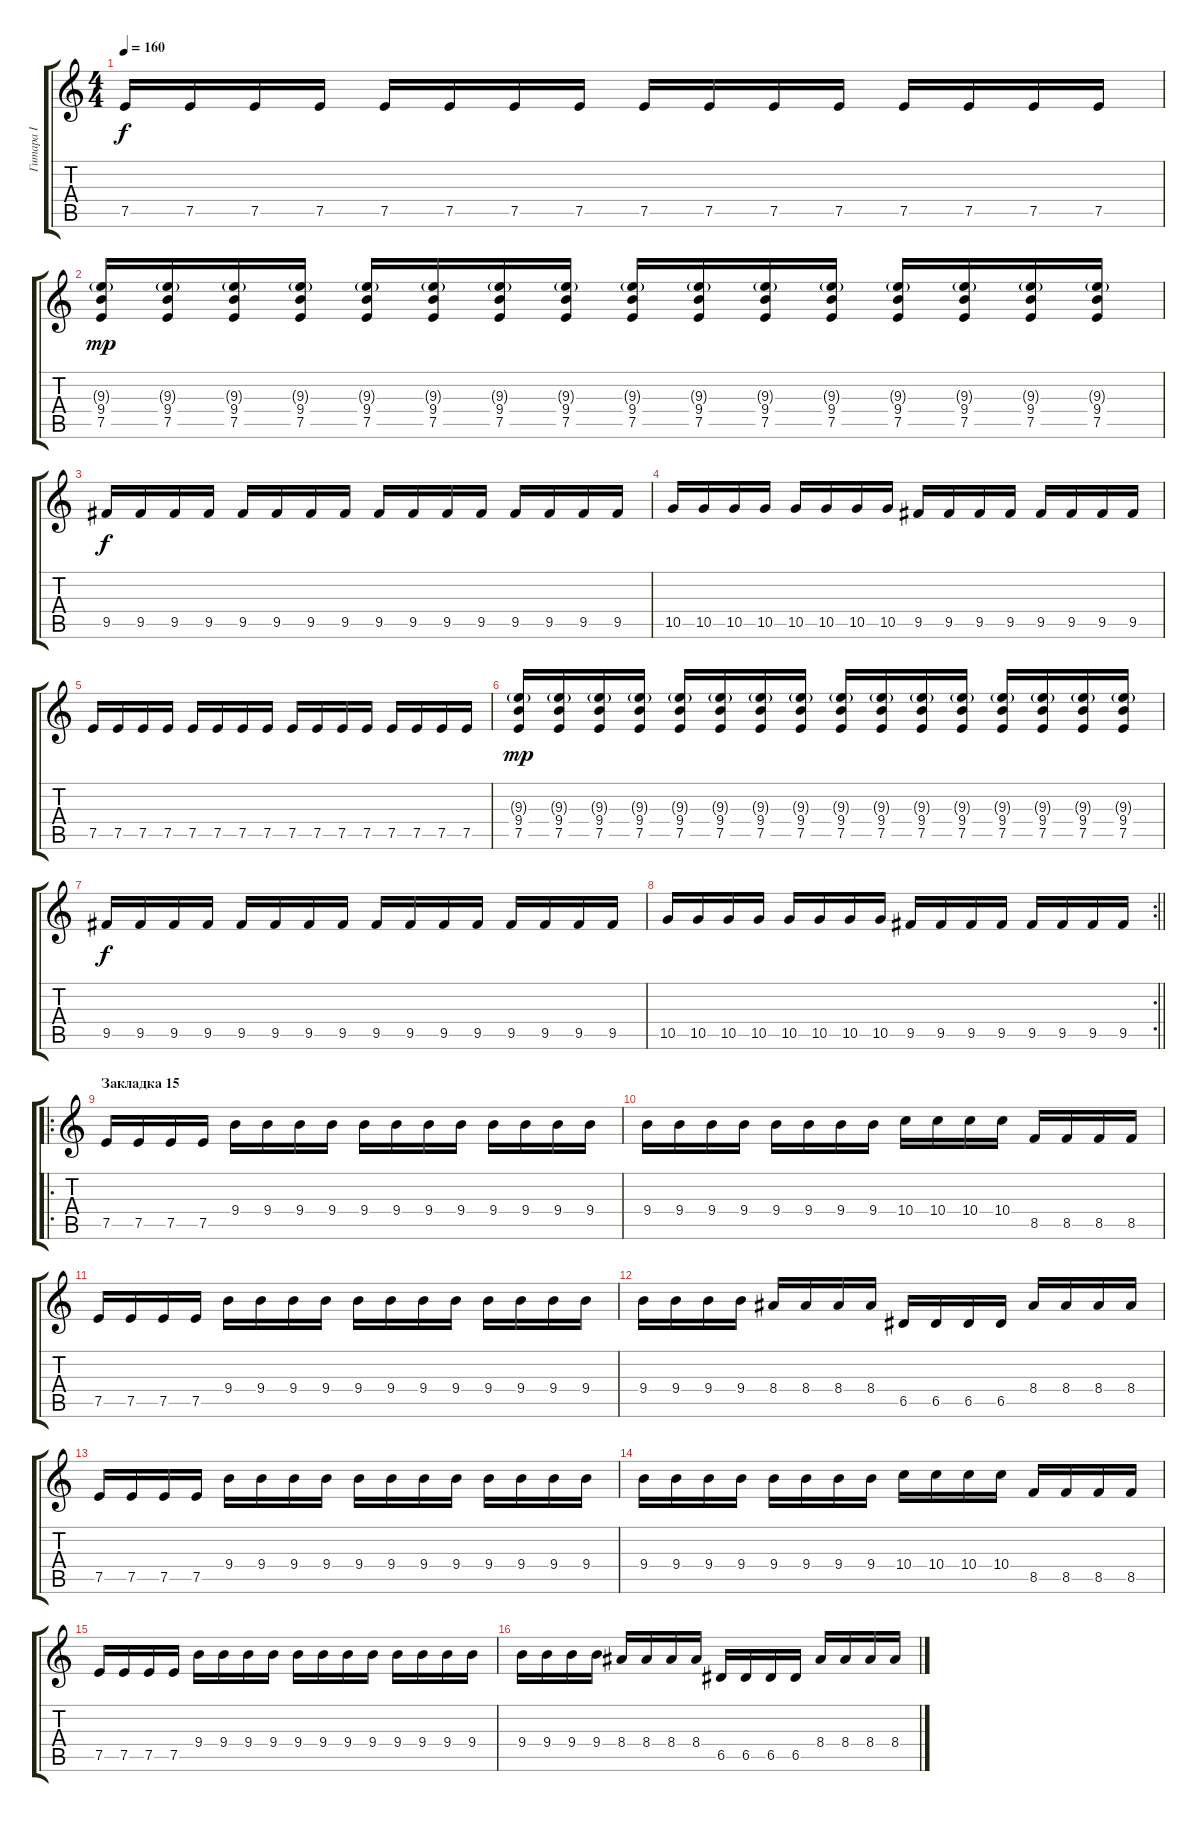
\track ("Гитара I" "Гитара I") {instrument distortionguitar}
\staff {score tabs}
\tuning (E4 B3 G3 D3 A2 E2) {hide}
\ts (4 4)
\tempo 160
\clef g2
\ks c
7.5.16{dy f} 7.5.16 7.5.16 7.5.16 7.5.16 7.5.16 7.5.16 7.5.16 7.5.16 7.5.16 7.5.16 7.5.16 7.5.16 7.5.16 7.5.16 7.5.16 |
(9.3{g} 9.4 7.5).16{dy mp} (9.3{g} 9.4 7.5).16 (9.3{g} 9.4 7.5).16 (9.3{g} 9.4 7.5).16 (9.3{g} 9.4 7.5).16 (9.3{g} 9.4 7.5).16 (9.3{g} 9.4 7.5).16 (9.3{g} 9.4 7.5).16 (9.3{g} 9.4 7.5).16 (9.3{g} 9.4 7.5).16 (9.3{g} 9.4 7.5).16 (9.3{g} 9.4 7.5).16 (9.3{g} 9.4 7.5).16 (9.3{g} 9.4 7.5).16 (9.3{g} 9.4 7.5).16 (9.3{g} 9.4 7.5).16 |
9.5.16{dy f} 9.5.16 9.5.16 9.5.16 9.5.16 9.5.16 9.5.16 9.5.16 9.5.16 9.5.16 9.5.16 9.5.16 9.5.16 9.5.16 9.5.16 9.5.16 |
10.5.16 10.5.16 10.5.16 10.5.16 10.5.16 10.5.16 10.5.16 10.5.16 9.5.16 9.5.16 9.5.16 9.5.16 9.5.16 9.5.16 9.5.16 9.5.16 |
7.5.16 7.5.16 7.5.16 7.5.16 7.5.16 7.5.16 7.5.16 7.5.16 7.5.16 7.5.16 7.5.16 7.5.16 7.5.16 7.5.16 7.5.16 7.5.16 |
(9.3{g} 9.4 7.5).16{dy mp} (9.3{g} 9.4 7.5).16 (9.3{g} 9.4 7.5).16 (9.3{g} 9.4 7.5).16 (9.3{g} 9.4 7.5).16 (9.3{g} 9.4 7.5).16 (9.3{g} 9.4 7.5).16 (9.3{g} 9.4 7.5).16 (9.3{g} 9.4 7.5).16 (9.3{g} 9.4 7.5).16 (9.3{g} 9.4 7.5).16 (9.3{g} 9.4 7.5).16 (9.3{g} 9.4 7.5).16 (9.3{g} 9.4 7.5).16 (9.3{g} 9.4 7.5).16 (9.3{g} 9.4 7.5).16 |
9.5.16{dy f} 9.5.16 9.5.16 9.5.16 9.5.16 9.5.16 9.5.16 9.5.16 9.5.16 9.5.16 9.5.16 9.5.16 9.5.16 9.5.16 9.5.16 9.5.16 |
\rc 2
\barLineRight lightlight
10.5.16 10.5.16 10.5.16 10.5.16 10.5.16 10.5.16 10.5.16 10.5.16 9.5.16 9.5.16 9.5.16 9.5.16 9.5.16 9.5.16 9.5.16 9.5.16 |
\ro
\section ("" "Закладка 15")
7.5.16 7.5.16 7.5.16 7.5.16 9.4.16 9.4.16 9.4.16 9.4.16 9.4.16 9.4.16 9.4.16 9.4.16 9.4.16 9.4.16 9.4.16 9.4.16 |
9.4.16 9.4.16 9.4.16 9.4.16 9.4.16 9.4.16 9.4.16 9.4.16 10.4.16 10.4.16 10.4.16 10.4.16 8.5.16 8.5.16 8.5.16 8.5.16 |
7.5.16 7.5.16 7.5.16 7.5.16 9.4.16 9.4.16 9.4.16 9.4.16 9.4.16 9.4.16 9.4.16 9.4.16 9.4.16 9.4.16 9.4.16 9.4.16 |
9.4.16 9.4.16 9.4.16 9.4.16 8.4.16 8.4.16 8.4.16 8.4.16 6.5.16 6.5.16 6.5.16 6.5.16 8.4.16 8.4.16 8.4.16 8.4.16 |
7.5.16 7.5.16 7.5.16 7.5.16 9.4.16 9.4.16 9.4.16 9.4.16 9.4.16 9.4.16 9.4.16 9.4.16 9.4.16 9.4.16 9.4.16 9.4.16 |
9.4.16 9.4.16 9.4.16 9.4.16 9.4.16 9.4.16 9.4.16 9.4.16 10.4.16 10.4.16 10.4.16 10.4.16 8.5.16 8.5.16 8.5.16 8.5.16 |
7.5.16 7.5.16 7.5.16 7.5.16 9.4.16 9.4.16 9.4.16 9.4.16 9.4.16 9.4.16 9.4.16 9.4.16 9.4.16 9.4.16 9.4.16 9.4.16 |
9.4.16 9.4.16 9.4.16 9.4.16 8.4.16 8.4.16 8.4.16 8.4.16 6.5.16 6.5.16 6.5.16 6.5.16 8.4.16 8.4.16 8.4.16 8.4.16
